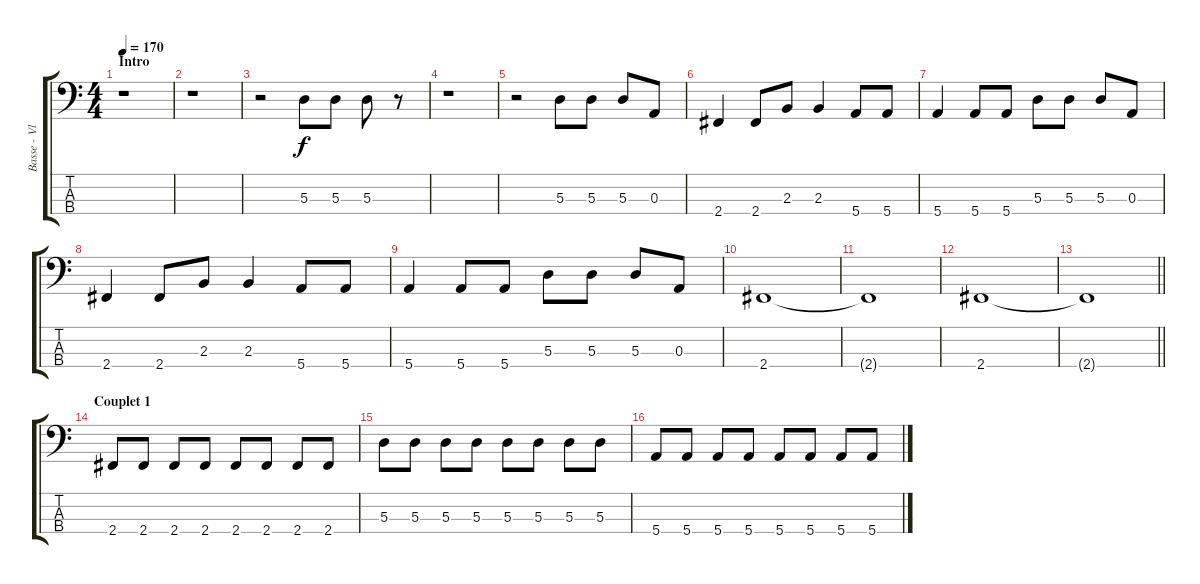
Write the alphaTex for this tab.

\track ("Basse - Vlad" "Basse - Vl") {instrument electricbasspick}
\staff {score tabs}
\tuning (G2 D2 A1 E1) {hide}
\ts (4 4)
\section ("" "Intro")
\tempo 170
\clef f4
\ks c
r.1{dy f instrument electricbasspick} |
r.1 |
r.2 5.3.8 5.3.8 5.3.8 r.8 |
r.1 |
r.2 5.3.8 5.3.8 5.3.8 0.3.8 |
2.4.4 2.4.8 2.3.8 2.3.4 5.4.8 5.4.8 |
5.4.4 5.4.8 5.4.8 5.3.8 5.3.8 5.3.8 0.3.8 |
2.4.4 2.4.8 2.3.8 2.3.4 5.4.8 5.4.8 |
5.4.4 5.4.8 5.4.8 5.3.8 5.3.8 5.3.8 0.3.8 |
2.4.1 |
2.4{t}.1 |
2.4.1 |
\barLineRight lightlight
2.4{t}.1 |
\section ("" "Couplet 1")
2.4.8 2.4.8 2.4.8 2.4.8 2.4.8 2.4.8 2.4.8 2.4.8 |
5.3.8 5.3.8 5.3.8 5.3.8 5.3.8 5.3.8 5.3.8 5.3.8 |
5.4.8 5.4.8 5.4.8 5.4.8 5.4.8 5.4.8 5.4.8 5.4.8
